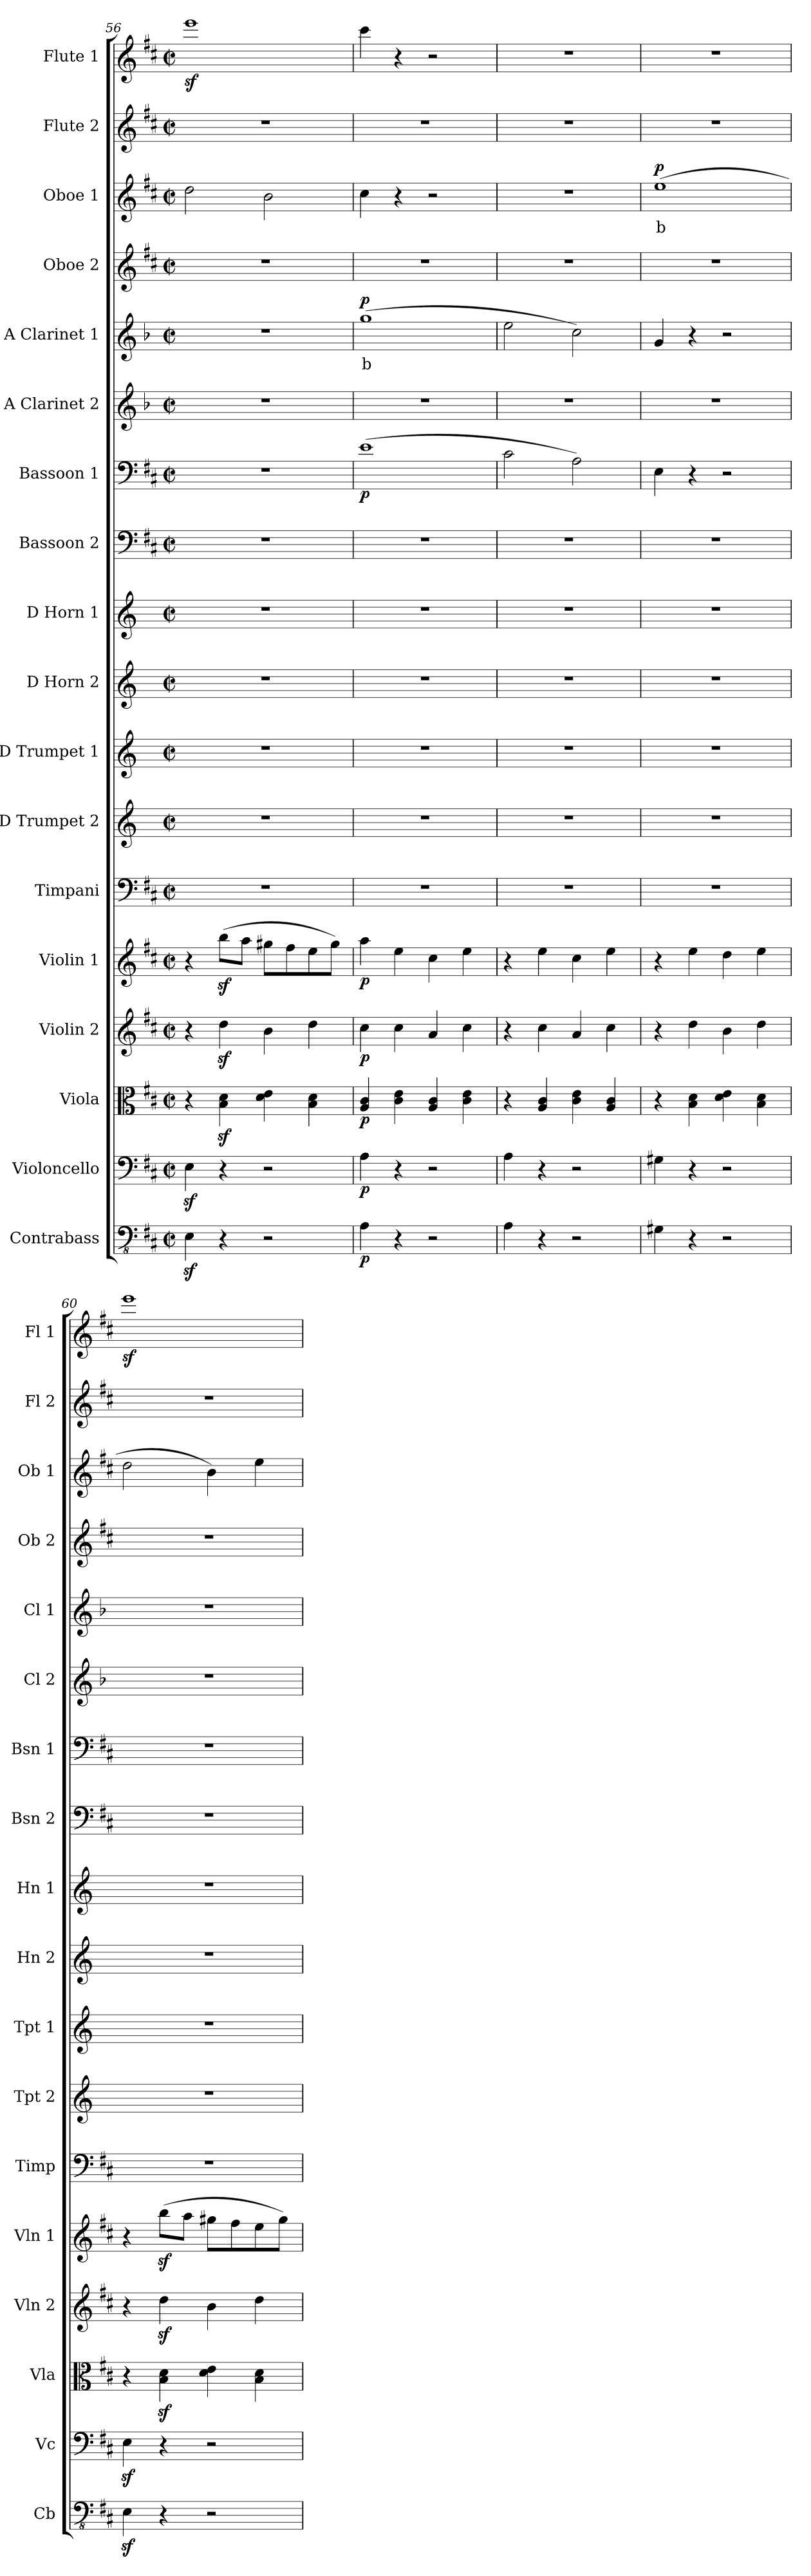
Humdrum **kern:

**kern	**dynam	**kern	**dynam	**kern	**dynam	**kern	**dynam	**kern	**dynam	**kern	**kern	**kern	**kern	**kern	**kern	**kern	**dynam	**kern	**kern	**text	**dynam	**kern	**kern	**text	**dynam	**kern	**kern
*part18	*part18	*part17	*part17	*part16	*part16	*part15	*part15	*part14	*part14	*part13	*part12	*part11	*part10	*part9	*part8	*part7	*part7	*part6	*part5	*part5	*part5	*part4	*part3	*part3	*part3	*part2	*part1
*staff18	*staff18	*staff17	*staff17	*staff16	*staff16	*staff15	*staff15	*staff14	*staff14	*staff13	*staff12	*staff11	*staff10	*staff9	*staff8	*staff7	*staff7	*staff6	*staff5	*staff5	*staff5	*staff4	*staff3	*staff3	*staff3	*staff2	*staff1
*I"Contrabass	*	*I"Violoncello	*	*I"Viola	*	*I"Violin 2	*	*I"Violin 1	*	*I"Timpani	*I"D Trumpet 2	*I"D Trumpet 1	*I"D Horn 2	*I"D Horn 1	*I"Bassoon 2	*I"Bassoon 1	*	*I"A Clarinet 2	*I"A Clarinet 1	*	*	*I"Oboe 2	*I"Oboe 1	*	*	*I"Flute 2	*I"Flute 1
*I'Cb	*	*I'Vc	*	*I'Vla	*	*I'Vln 2	*	*I'Vln 1	*	*I'Timp	*I'Tpt 2	*I'Tpt 1	*I'Hn 2	*I'Hn 1	*I'Bsn 2	*I'Bsn 1	*	*I'Cl 2	*I'Cl 1	*	*	*I'Ob 2	*I'Ob 1	*	*	*I'Fl 2	*I'Fl 1
!!LO:PB:g=z
*clefFv4	*	*clefF4	*	*clefC3	*	*clefG2	*	*clefG2	*	*clefF4	*clefG2	*clefG2	*clefG2	*clefG2	*clefF4	*clefF4	*	*clefG2	*clefG2	*	*	*clefG2	*clefG2	*	*	*clefG2	*clefG2
*	*	*	*	*	*	*	*	*	*	*	*ITrd-1c-2	*ITrd-1c-2	*ITrd6c10	*ITrd6c10	*	*	*	*ITrd2c3	*ITrd2c3	*	*	*	*	*	*	*	*
*k[f#c#]	*	*k[f#c#]	*	*k[f#c#]	*	*k[f#c#]	*	*k[f#c#]	*	*k[f#c#]	*k[f#c#]	*k[f#c#]	*k[f#c#]	*k[f#c#]	*k[f#c#]	*k[f#c#]	*	*k[f#c#]	*k[f#c#]	*	*	*k[f#c#]	*k[f#c#]	*	*	*k[f#c#]	*k[f#c#]
*M2/2	*	*M2/2	*	*M2/2	*	*M2/2	*	*M2/2	*	*M2/2	*M2/2	*M2/2	*M2/2	*M2/2	*M2/2	*M2/2	*	*M2/2	*M2/2	*	*	*M2/2	*M2/2	*	*	*M2/2	*M2/2
*met(c|)	*	*met(c|)	*	*met(c|)	*	*met(c|)	*	*met(c|)	*	*met(c|)	*met(c|)	*met(c|)	*met(c|)	*met(c|)	*met(c|)	*met(c|)	*	*met(c|)	*met(c|)	*	*	*met(c|)	*met(c|)	*	*	*met(c|)	*met(c|)
=56	=56	=56	=56	=56	=56	=56	=56	=56	=56	=56	=56	=56	=56	=56	=56	=56	=56	=56	=56	=56	=56	=56	=56	=56	=56	=56	=56
4EEz<\	.	4Ez<\	.	4r	.	4r	.	4r	.	1r	1r	1r	1r	1r	1r	1r	.	1r	1r	.	.	1r	2dd\	.	.	1r	1eeez<
4r	.	4r	.	4B\z< 4d\z<	.	4ddz<\	.	(8bbz<\L	.	.	.	.	.	.	.	.	.	.	.	.	.	.	.	.	.	.	.
.	.	.	.	.	.	.	.	8aa\J	.	.	.	.	.	.	.	.	.	.	.	.	.	.	.	.	.	.	.
2r	.	2r	.	4d\ 4e\	.	4b\	.	8gg#X\L	.	.	.	.	.	.	.	.	.	.	.	.	.	.	2b\	.	.	.	.
.	.	.	.	.	.	.	.	8ff#\	.	.	.	.	.	.	.	.	.	.	.	.	.	.	.	.	.	.	.
.	.	.	.	4B\ 4d\	.	4dd\	.	8ee\	.	.	.	.	.	.	.	.	.	.	.	.	.	.	.	.	.	.	.
.	.	.	.	.	.	.	.	8gg#\J)	.	.	.	.	.	.	.	.	.	.	.	.	.	.	.	.	.	.	.
=57	=57	=57	=57	=57	=57	=57	=57	=57	=57	=57	=57	=57	=57	=57	=57	=57	=57	=57	=57	=57	=57	=57	=57	=57	=57	=57	=57
!	!LO:DY:b	!	!LO:DY:b	!	!LO:DY:b	!	!LO:DY:b	!	!LO:DY:b	!	!	!	!	!	!	!	!LO:DY:b	!	!	!LO:LY:b:color=#FF0000	!LO:DY:b	!	!	!	!	!	!
4AA\	p	4A\	p	4A/ 4c#/	p	4cc#\	p	4aa\	p	1r	1r	1r	1r	1r	1r	(1e	p	1r	(1ee	b	p	1r	4cc#\	.	.	1r	4ccc#\
4r	.	4r	.	4c#\ 4e\	.	4cc#\	.	4ee\	.	.	.	.	.	.	.	.	.	.	.	.	.	.	4r	.	.	.	4r
2r	.	2r	.	4A/ 4c#/	.	4a/	.	4cc#\	.	.	.	.	.	.	.	.	.	.	.	.	.	.	2r	.	.	.	2r
.	.	.	.	4c#\ 4e\	.	4cc#\	.	4ee\	.	.	.	.	.	.	.	.	.	.	.	.	.	.	.	.	.	.	.
=58	=58	=58	=58	=58	=58	=58	=58	=58	=58	=58	=58	=58	=58	=58	=58	=58	=58	=58	=58	=58	=58	=58	=58	=58	=58	=58	=58
4AA\	.	4A\	.	4r	.	4r	.	4r	.	1r	1r	1r	1r	1r	1r	2c#\	.	1r	2cc#\	.	.	1r	1r	.	.	1r	1r
4r	.	4r	.	4A/ 4c#/	.	4cc#\	.	4ee\	.	.	.	.	.	.	.	.	.	.	.	.	.	.	.	.	.	.	.
2r	.	2r	.	4c#\ 4e\	.	4a/	.	4cc#\	.	.	.	.	.	.	.	2A\)	.	.	2a\)	.	.	.	.	.	.	.	.
.	.	.	.	4A/ 4c#/	.	4cc#\	.	4ee\	.	.	.	.	.	.	.	.	.	.	.	.	.	.	.	.	.	.	.
=59	=59	=59	=59	=59	=59	=59	=59	=59	=59	=59	=59	=59	=59	=59	=59	=59	=59	=59	=59	=59	=59	=59	=59	=59	=59	=59	=59
!	!	!	!	!	!	!	!	!	!	!	!	!	!	!	!	!	!	!	!	!	!	!	!	!LO:LY:b:color=#FF0000	!LO:DY:b	!	!
4GG#X\	.	4G#X\	.	4r	.	4r	.	4r	.	1r	1r	1r	1r	1r	1r	4E\	.	1r	4e/	.	.	1r	(1ee	b	p	1r	1r
4r	.	4r	.	4B\ 4d\	.	4dd\	.	4ee\	.	.	.	.	.	.	.	4r	.	.	4r	.	.	.	.	.	.	.	.
2r	.	2r	.	4d\ 4e\	.	4b\	.	4dd\	.	.	.	.	.	.	.	2r	.	.	2r	.	.	.	.	.	.	.	.
.	.	.	.	4B\ 4d\	.	4dd\	.	4ee\	.	.	.	.	.	.	.	.	.	.	.	.	.	.	.	.	.	.	.
=60	=60	=60	=60	=60	=60	=60	=60	=60	=60	=60	=60	=60	=60	=60	=60	=60	=60	=60	=60	=60	=60	=60	=60	=60	=60	=60	=60
4EEz<\	.	4Ez<\	.	4r	.	4r	.	4r	.	1r	1r	1r	1r	1r	1r	1r	.	1r	1r	.	.	1r	2dd\	.	.	1r	1eeez<
4r	.	4r	.	4B\z< 4d\z<	.	4ddz<\	.	(8bbz<\L	.	.	.	.	.	.	.	.	.	.	.	.	.	.	.	.	.	.	.
.	.	.	.	.	.	.	.	8aa\J	.	.	.	.	.	.	.	.	.	.	.	.	.	.	.	.	.	.	.
2r	.	2r	.	4d\ 4e\	.	4b\	.	8gg#X\L	.	.	.	.	.	.	.	.	.	.	.	.	.	.	4b\)	.	.	.	.
.	.	.	.	.	.	.	.	8ff#\	.	.	.	.	.	.	.	.	.	.	.	.	.	.	.	.	.	.	.
.	.	.	.	4B\ 4d\	.	4dd\	.	8ee\	.	.	.	.	.	.	.	.	.	.	.	.	.	.	4ee\	.	.	.	.
.	.	.	.	.	.	.	.	8gg#\J)	.	.	.	.	.	.	.	.	.	.	.	.	.	.	.	.	.	.	.
=	=	=	=	=	=	=	=	=	=	=	=	=	=	=	=	=	=	=	=	=	=	=	=	=	=	=	=
*-	*-	*-	*-	*-	*-	*-	*-	*-	*-	*-	*-	*-	*-	*-	*-	*-	*-	*-	*-	*-	*-	*-	*-	*-	*-	*-	*-
